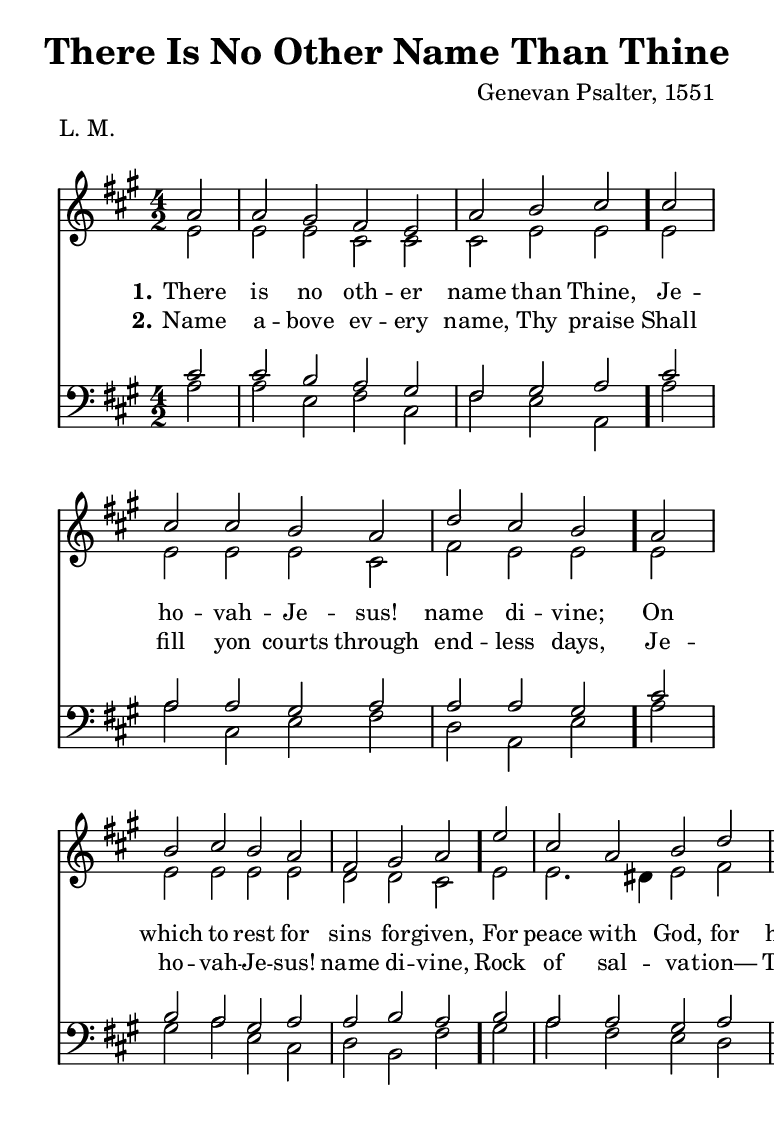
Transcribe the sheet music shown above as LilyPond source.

\include "common/global.ily"
\paper {
  \include "common/paper.ily"
  %ragged-bottom = ##t
  ragged-last-bottom = ##t
  %systems-per-page = ##f
  %page-count = ##f
  system-count = 3
}

\header{
  hymnnumber = "135"
  title = "There Is No Other Name Than Thine"
  tunename = "Old Hundred"
  meter = "L. M."
  %poet = ""
  composer = "Genevan Psalter, 1551"
  %copyright = ""
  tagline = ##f
}

% for fermata in MIDI
ta = { \tempo 2=80 }
tb = { \tempo 2=40 }

patternAA = { c2 }
patternAB = { c2 | c2. c4 c2 c2 | c2. c4 c2 }

global = {
  \include "common/overrides.ily"
  \override Staff.TimeSignature.style = #'()
  \time 4/2
  \override Score.MetronomeMark.transparent = ##t % hide all fermata changes too
  \ta
  \key a \major
  \partial 2
  \autoBeamOff
}

notesSoprano = {
\global
\relative c'' {

  \changePitch \patternAA { a | a gis fis e | a b cis }
  \changePitch \patternAA { cis | cis cis b a | d cis b }
  \changePitch \patternAA { a | b cis b a | fis gis a }
  \changePitch \patternAA { e' | cis a b d | cis b a }

  \bar "|."

}
}

notesAlto = {
\global
\relative e' {

  \changePitch \patternAA { e | e e cis cis | cis e e }
  \changePitch \patternAA { e | e e e cis | fis e e }
  \changePitch \patternAA { e | e e e e | d d cis }
  \changePitch \patternAB { e | e dis e fis | e d cis }

}
}

notesTenor = {
\global
\relative a {

  \changePitch \patternAA { cis | cis b a gis | fis gis a }
  \changePitch \patternAA { cis | a a gis a | a a gis }
  \changePitch \patternAA { cis | b a gis a | a b a }
  \changePitch \patternAA { b | a a gis a | a gis a }

}
}

notesBass = {
\global
\relative f {

  \changePitch \patternAA { a | a e fis cis | fis e a, }
  \changePitch \patternAA { a' | a cis, e fis | d a e' }
  \changePitch \patternAA { a | gis a e cis | d b fis' }
  \changePitch \patternAA { gis | a fis e d | e e a, }

}
}

wordsA = \lyricmode {
\set stanza = "1."

There is no oth -- er name than Thine, \bar "."
Je -- ho -- vah -- Je -- sus! name di -- vine; \bar "."
On which to rest for sins for -- given, \bar "."
For peace with God, for hope of heaven. \bar "."

}

wordsB = \lyricmode {
\set stanza = "2."

Name a -- bove ev -- ery name, Thy praise
Shall fill yon courts through end -- less days,
Je -- ho -- vah -- Je -- sus! name di -- vine,
Rock of sal -- va -- tion— Thou art mine.

}

\score {
  \context ChoirStaff <<
    \context Staff = upper <<
      \set ChoirStaff.systemStartDelimiter = #'SystemStartBar
      \context Voice  = sopranos { \voiceOne << \notesSoprano >> }
      \context Voice  = altos { \voiceTwo << \notesAlto >> }
      \context Lyrics = one   \lyricsto sopranos \wordsA
      \context Lyrics = two   \lyricsto sopranos \wordsB
    >>
    \context Staff = men <<
      \clef bass
      \context Voice  = tenors { \voiceOne << \notesTenor >> }
      \context Voice  = basses { \voiceTwo << \notesBass >> }
    >>
  >>
  \layout {
    \include "common/layout.ily"
  }
  \midi{
    \include "common/midi.ily"
  }
}

\version "2.18.0"  % necessary for upgrading to future LilyPond versions.

% vi:set et ts=2 sw=2 ai nocindent syntax=lilypond
